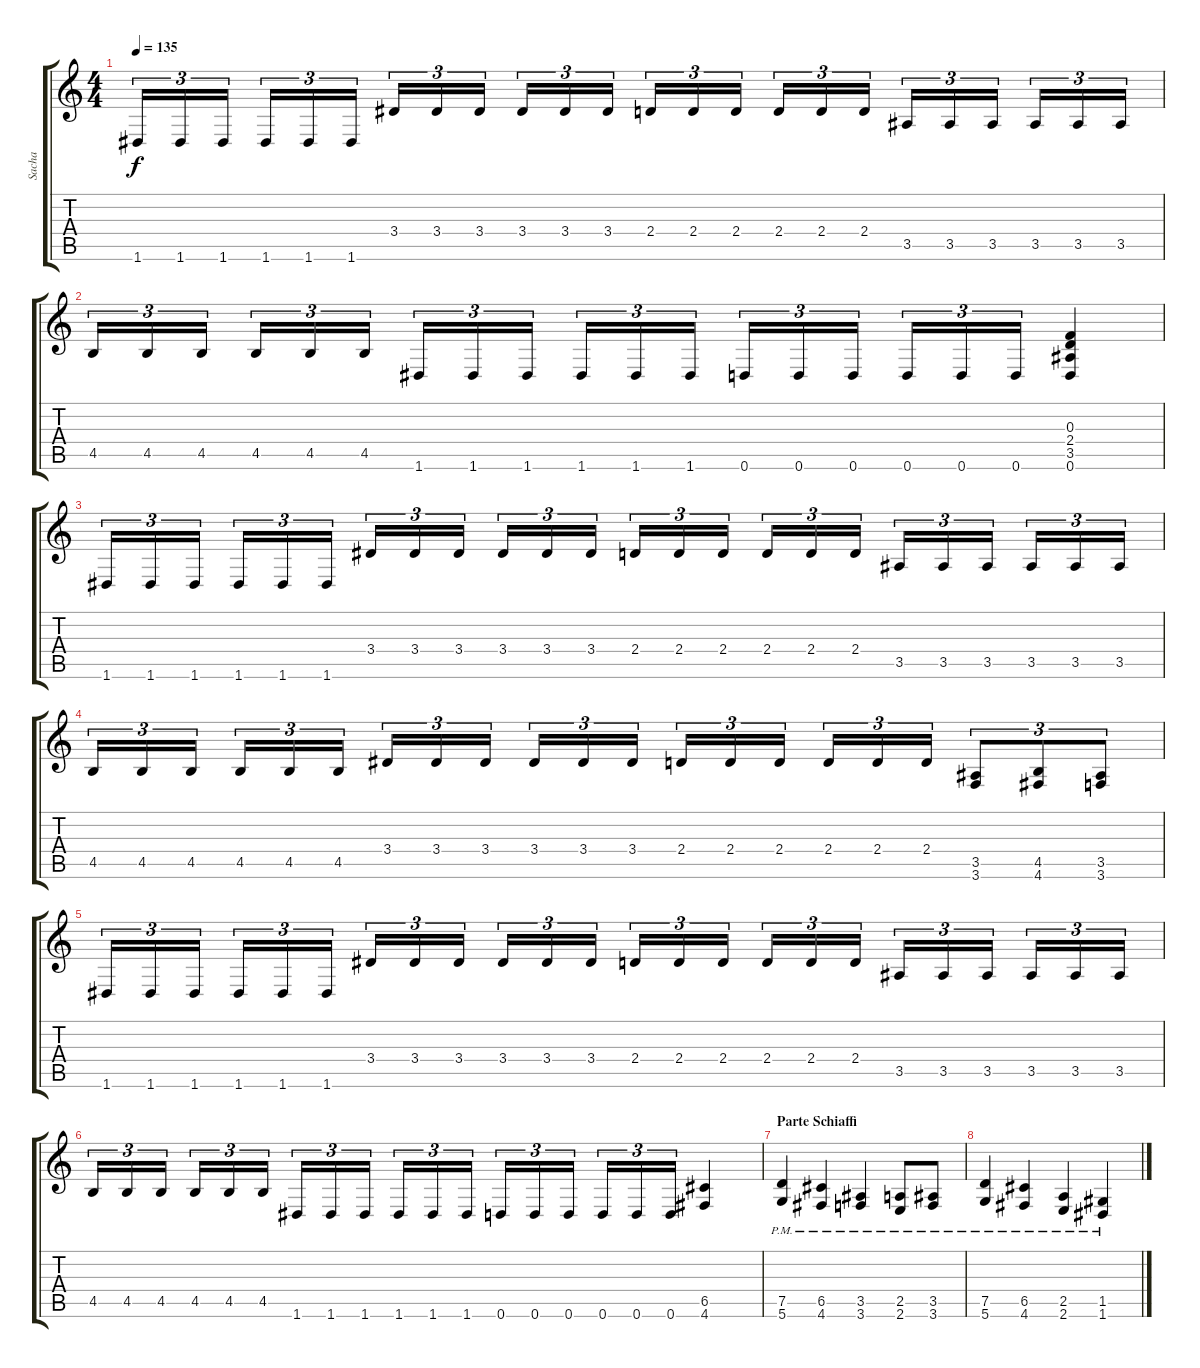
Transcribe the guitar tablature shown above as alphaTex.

\track ("Sacha" "Sacha") {instrument distortionguitar}
\staff {score tabs}
\tuning (D4 A3 F3 C3 G2 D2) {hide}
\ts (4 4)
\tempo 135
\clef g2
\ks c
1.6.16{tu (3 2) dy f} 1.6.16{tu (3 2)} 1.6.16{tu (3 2) beam splitsecondary} 1.6.16{tu (3 2)} 1.6.16{tu (3 2)} 1.6.16{tu (3 2)} 3.4.16{tu (3 2)} 3.4.16{tu (3 2)} 3.4.16{tu (3 2) beam splitsecondary} 3.4.16{tu (3 2)} 3.4.16{tu (3 2)} 3.4.16{tu (3 2)} 2.4.16{tu (3 2)} 2.4.16{tu (3 2)} 2.4.16{tu (3 2) beam splitsecondary} 2.4.16{tu (3 2)} 2.4.16{tu (3 2)} 2.4.16{tu (3 2)} 3.5.16{tu (3 2)} 3.5.16{tu (3 2)} 3.5.16{tu (3 2) beam splitsecondary} 3.5.16{tu (3 2)} 3.5.16{tu (3 2)} 3.5.16{tu (3 2)} |
4.5.16{tu (3 2)} 4.5.16{tu (3 2)} 4.5.16{tu (3 2) beam splitsecondary} 4.5.16{tu (3 2)} 4.5.16{tu (3 2)} 4.5.16{tu (3 2)} 1.6.16{tu (3 2)} 1.6.16{tu (3 2)} 1.6.16{tu (3 2) beam splitsecondary} 1.6.16{tu (3 2)} 1.6.16{tu (3 2)} 1.6.16{tu (3 2)} 0.6.16{tu (3 2)} 0.6.16{tu (3 2)} 0.6.16{tu (3 2) beam splitsecondary} 0.6.16{tu (3 2)} 0.6.16{tu (3 2)} 0.6.16{tu (3 2)} (0.3 2.4 3.5 0.6).4 |
1.6.16{tu (3 2)} 1.6.16{tu (3 2)} 1.6.16{tu (3 2) beam splitsecondary} 1.6.16{tu (3 2)} 1.6.16{tu (3 2)} 1.6.16{tu (3 2)} 3.4.16{tu (3 2)} 3.4.16{tu (3 2)} 3.4.16{tu (3 2) beam splitsecondary} 3.4.16{tu (3 2)} 3.4.16{tu (3 2)} 3.4.16{tu (3 2)} 2.4.16{tu (3 2)} 2.4.16{tu (3 2)} 2.4.16{tu (3 2) beam splitsecondary} 2.4.16{tu (3 2)} 2.4.16{tu (3 2)} 2.4.16{tu (3 2)} 3.5.16{tu (3 2)} 3.5.16{tu (3 2)} 3.5.16{tu (3 2) beam splitsecondary} 3.5.16{tu (3 2)} 3.5.16{tu (3 2)} 3.5.16{tu (3 2)} |
4.5.16{tu (3 2)} 4.5.16{tu (3 2)} 4.5.16{tu (3 2) beam splitsecondary} 4.5.16{tu (3 2)} 4.5.16{tu (3 2)} 4.5.16{tu (3 2)} 3.4.16{tu (3 2)} 3.4.16{tu (3 2)} 3.4.16{tu (3 2) beam splitsecondary} 3.4.16{tu (3 2)} 3.4.16{tu (3 2)} 3.4.16{tu (3 2)} 2.4.16{tu (3 2)} 2.4.16{tu (3 2)} 2.4.16{tu (3 2) beam splitsecondary} 2.4.16{tu (3 2)} 2.4.16{tu (3 2)} 2.4.16{tu (3 2)} (3.5 3.6).8{tu (3 2)} (4.5 4.6).8{tu (3 2)} (3.5 3.6).8{tu (3 2)} |
1.6.16{tu (3 2)} 1.6.16{tu (3 2)} 1.6.16{tu (3 2) beam splitsecondary} 1.6.16{tu (3 2)} 1.6.16{tu (3 2)} 1.6.16{tu (3 2)} 3.4.16{tu (3 2)} 3.4.16{tu (3 2)} 3.4.16{tu (3 2) beam splitsecondary} 3.4.16{tu (3 2)} 3.4.16{tu (3 2)} 3.4.16{tu (3 2)} 2.4.16{tu (3 2)} 2.4.16{tu (3 2)} 2.4.16{tu (3 2) beam splitsecondary} 2.4.16{tu (3 2)} 2.4.16{tu (3 2)} 2.4.16{tu (3 2)} 3.5.16{tu (3 2)} 3.5.16{tu (3 2)} 3.5.16{tu (3 2) beam splitsecondary} 3.5.16{tu (3 2)} 3.5.16{tu (3 2)} 3.5.16{tu (3 2)} |
4.5.16{tu (3 2)} 4.5.16{tu (3 2)} 4.5.16{tu (3 2) beam splitsecondary} 4.5.16{tu (3 2)} 4.5.16{tu (3 2)} 4.5.16{tu (3 2)} 1.6.16{tu (3 2)} 1.6.16{tu (3 2)} 1.6.16{tu (3 2) beam splitsecondary} 1.6.16{tu (3 2)} 1.6.16{tu (3 2)} 1.6.16{tu (3 2)} 0.6.16{tu (3 2)} 0.6.16{tu (3 2)} 0.6.16{tu (3 2) beam splitsecondary} 0.6.16{tu (3 2)} 0.6.16{tu (3 2)} 0.6.16{tu (3 2)} (6.5 4.6).4 |
\section ("" "Parte Schiaffi")
(7.5{pm} 5.6{pm}).4 (6.5{pm} 4.6{pm}).4 (3.5{pm} 3.6{pm}).4 (2.5{pm} 2.6{pm}).8 (3.5{pm} 3.6{pm}).8 |
(7.5{pm} 5.6{pm}).4 (6.5{pm} 4.6{pm}).4 (2.5{pm} 2.6{pm}).4 (1.5{pm} 1.6{pm}).4
